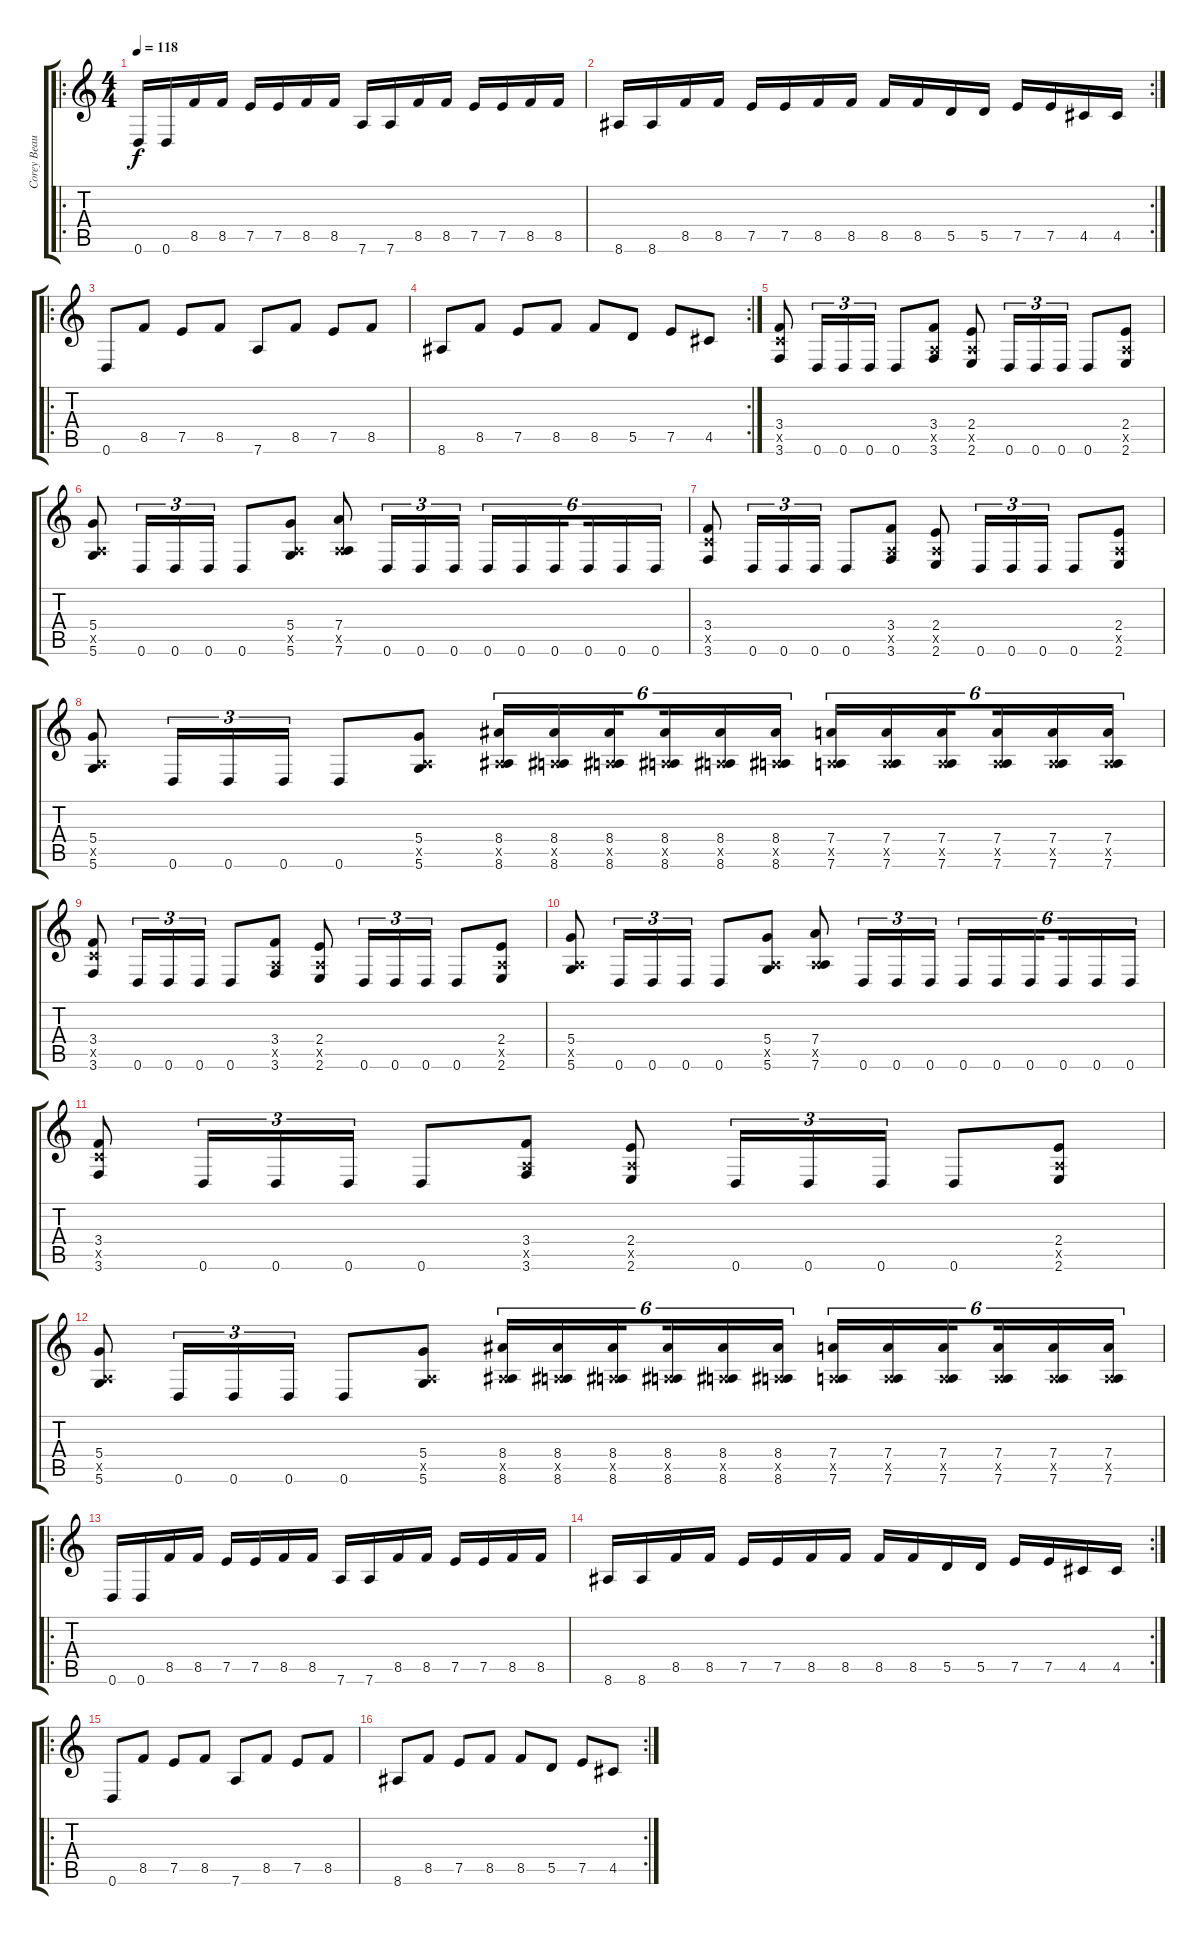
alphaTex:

\track ("Corey Beaulieu" "Corey Beau") {instrument overdrivenguitar}
\staff {score tabs}
\tuning (E4 B3 G3 D3 A2 D2) {hide}
\ro
\ts (4 4)
\tempo 118
\clef g2
\ks c
0.6.16{dy f} 0.6.16 8.5.16 8.5.16 7.5.16 7.5.16 8.5.16 8.5.16 7.6.16 7.6.16 8.5.16 8.5.16 7.5.16 7.5.16 8.5.16 8.5.16 |
\rc 2
8.6.16 8.6.16 8.5.16 8.5.16 7.5.16 7.5.16 8.5.16 8.5.16 8.5.16 8.5.16 5.5.16 5.5.16 7.5.16 7.5.16 4.5.16 4.5.16 |
\ro
0.6.8 8.5.8 7.5.8 8.5.8 7.6.8 8.5.8 7.5.8 8.5.8 |
\rc 2
8.6.8 8.5.8 7.5.8 8.5.8 8.5.8 5.5.8 7.5.8 4.5.8 |
(3.4 3.5{x} 3.6).8 0.6.16{tu (3 2)} 0.6.16{tu (3 2)} 0.6.16{tu (3 2)} 0.6.8 (3.4 0.5{x} 3.6).8 (2.4 0.5{x} 2.6).8 0.6.16{tu (3 2)} 0.6.16{tu (3 2)} 0.6.16{tu (3 2)} 0.6.8 (2.4 0.5{x} 2.6).8 |
(5.4 0.5{x} 5.6).8 0.6.16{tu (3 2)} 0.6.16{tu (3 2)} 0.6.16{tu (3 2)} 0.6.8 (5.4 0.5{x} 5.6).8 (7.4 0.5{x} 7.6).8 0.6.16{tu (3 2)} 0.6.16{tu (3 2)} 0.6.16{tu (3 2)} 0.6.16{tu (6 4)} 0.6.16{tu (6 4)} 0.6.16{tu (6 4) beam splitsecondary} 0.6.16{tu (6 4)} 0.6.16{tu (6 4)} 0.6.16{tu (6 4)} |
(3.4 3.5{x} 3.6).8 0.6.16{tu (3 2)} 0.6.16{tu (3 2)} 0.6.16{tu (3 2)} 0.6.8 (3.4 0.5{x} 3.6).8 (2.4 0.5{x} 2.6).8 0.6.16{tu (3 2)} 0.6.16{tu (3 2)} 0.6.16{tu (3 2)} 0.6.8 (2.4 0.5{x} 2.6).8 |
(5.4 0.5{x} 5.6).8 0.6.16{tu (3 2)} 0.6.16{tu (3 2)} 0.6.16{tu (3 2)} 0.6.8 (5.4 0.5{x} 5.6).8 (8.4 0.5{x} 8.6).16{tu (6 4)} (8.4 0.5{x} 8.6).16{tu (6 4)} (8.4 0.5{x} 8.6).16{tu (6 4) beam splitsecondary} (8.4 0.5{x} 8.6).16{tu (6 4)} (8.4 0.5{x} 8.6).16{tu (6 4)} (8.4 0.5{x} 8.6).16{tu (6 4)} (7.4 0.5{x} 7.6).16{tu (6 4)} (7.4 0.5{x} 7.6).16{tu (6 4)} (7.4 0.5{x} 7.6).16{tu (6 4) beam splitsecondary} (7.4 0.5{x} 7.6).16{tu (6 4)} (7.4 0.5{x} 7.6).16{tu (6 4)} (7.4 0.5{x} 7.6).16{tu (6 4)} |
(3.4 3.5{x} 3.6).8 0.6.16{tu (3 2)} 0.6.16{tu (3 2)} 0.6.16{tu (3 2)} 0.6.8 (3.4 0.5{x} 3.6).8 (2.4 0.5{x} 2.6).8 0.6.16{tu (3 2)} 0.6.16{tu (3 2)} 0.6.16{tu (3 2)} 0.6.8 (2.4 0.5{x} 2.6).8 |
(5.4 0.5{x} 5.6).8 0.6.16{tu (3 2)} 0.6.16{tu (3 2)} 0.6.16{tu (3 2)} 0.6.8 (5.4 0.5{x} 5.6).8 (7.4 0.5{x} 7.6).8 0.6.16{tu (3 2)} 0.6.16{tu (3 2)} 0.6.16{tu (3 2)} 0.6.16{tu (6 4)} 0.6.16{tu (6 4)} 0.6.16{tu (6 4) beam splitsecondary} 0.6.16{tu (6 4)} 0.6.16{tu (6 4)} 0.6.16{tu (6 4)} |
(3.4 3.5{x} 3.6).8 0.6.16{tu (3 2)} 0.6.16{tu (3 2)} 0.6.16{tu (3 2)} 0.6.8 (3.4 0.5{x} 3.6).8 (2.4 0.5{x} 2.6).8 0.6.16{tu (3 2)} 0.6.16{tu (3 2)} 0.6.16{tu (3 2)} 0.6.8 (2.4 0.5{x} 2.6).8 |
(5.4 0.5{x} 5.6).8 0.6.16{tu (3 2)} 0.6.16{tu (3 2)} 0.6.16{tu (3 2)} 0.6.8 (5.4 0.5{x} 5.6).8 (8.4 0.5{x} 8.6).16{tu (6 4)} (8.4 0.5{x} 8.6).16{tu (6 4)} (8.4 0.5{x} 8.6).16{tu (6 4) beam splitsecondary} (8.4 0.5{x} 8.6).16{tu (6 4)} (8.4 0.5{x} 8.6).16{tu (6 4)} (8.4 0.5{x} 8.6).16{tu (6 4)} (7.4 0.5{x} 7.6).16{tu (6 4)} (7.4 0.5{x} 7.6).16{tu (6 4)} (7.4 0.5{x} 7.6).16{tu (6 4) beam splitsecondary} (7.4 0.5{x} 7.6).16{tu (6 4)} (7.4 0.5{x} 7.6).16{tu (6 4)} (7.4 0.5{x} 7.6).16{tu (6 4)} |
\ro
0.6.16 0.6.16 8.5.16 8.5.16 7.5.16 7.5.16 8.5.16 8.5.16 7.6.16 7.6.16 8.5.16 8.5.16 7.5.16 7.5.16 8.5.16 8.5.16 |
\rc 2
8.6.16 8.6.16 8.5.16 8.5.16 7.5.16 7.5.16 8.5.16 8.5.16 8.5.16 8.5.16 5.5.16 5.5.16 7.5.16 7.5.16 4.5.16 4.5.16 |
\ro
0.6.8 8.5.8 7.5.8 8.5.8 7.6.8 8.5.8 7.5.8 8.5.8 |
\rc 2
8.6.8 8.5.8 7.5.8 8.5.8 8.5.8 5.5.8 7.5.8 4.5.8
